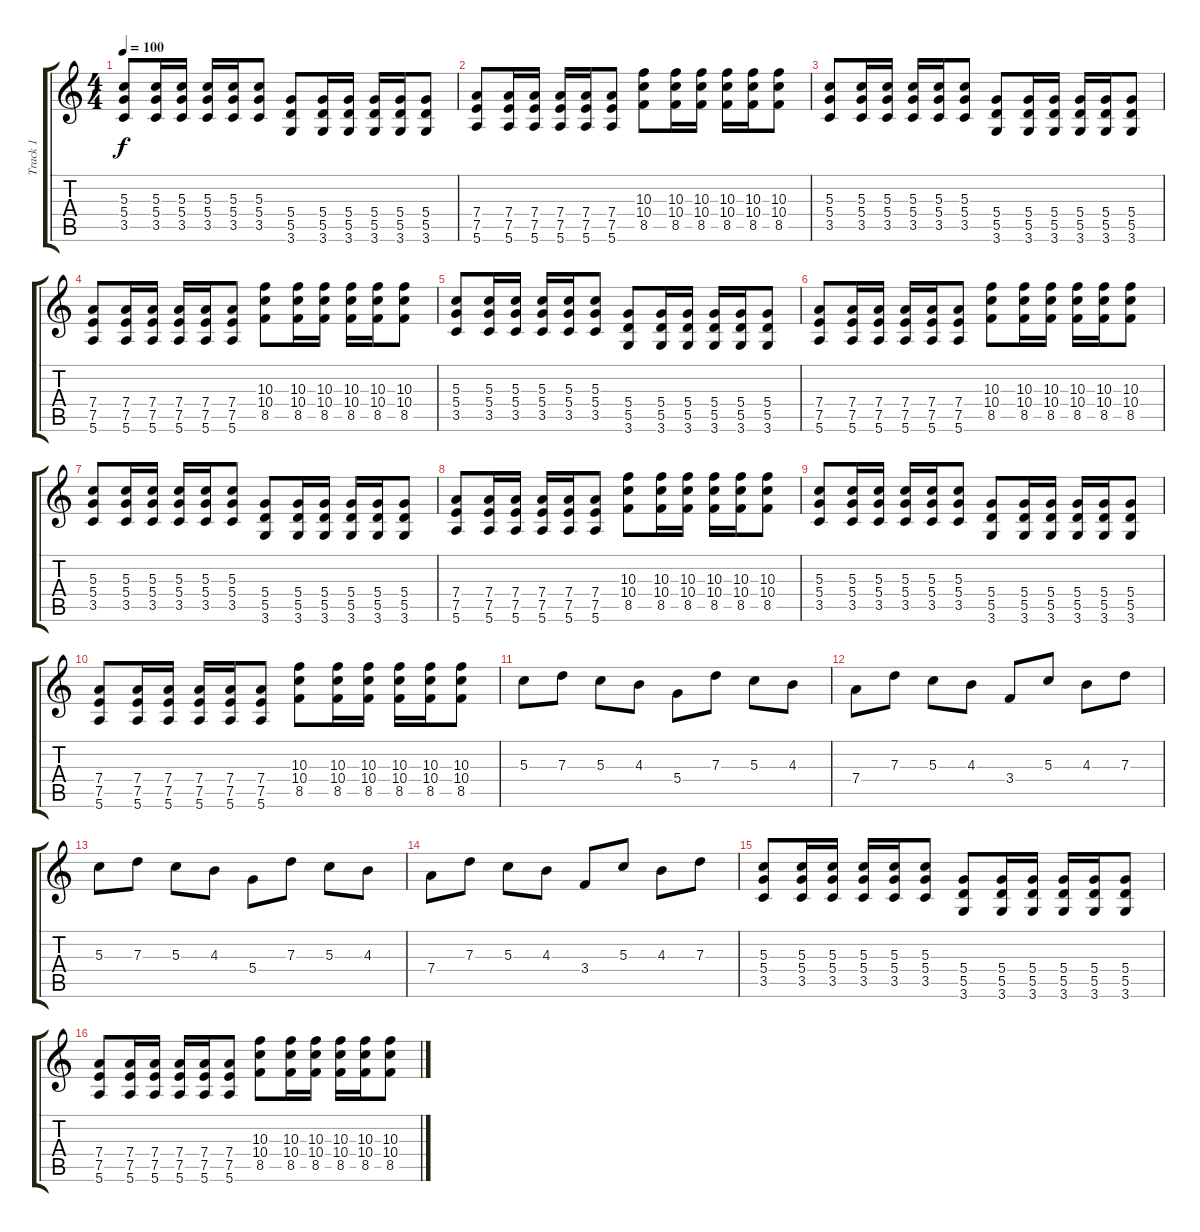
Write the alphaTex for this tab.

\track ("Track 1" "Track 1") {instrument distortionguitar}
\staff {score tabs}
\tuning (E4 B3 G3 D3 A2 E2) {hide}
\ts (4 4)
\tempo 100
\clef g2
\ks c
(5.3 5.4 3.5).8{dy f} (5.3 5.4 3.5).16 (5.3 5.4 3.5).16 (5.3 5.4 3.5).16 (5.3 5.4 3.5).16 (5.3 5.4 3.5).8 (5.4 5.5 3.6).8 (5.4 5.5 3.6).16 (5.4 5.5 3.6).16 (5.4 5.5 3.6).16 (5.4 5.5 3.6).16 (5.4 5.5 3.6).8 |
(7.4 7.5 5.6).8 (7.4 7.5 5.6).16 (7.4 7.5 5.6).16 (7.4 7.5 5.6).16 (7.4 7.5 5.6).16 (7.4 7.5 5.6).8 (10.3 10.4 8.5).8 (10.3 10.4 8.5).16 (10.3 10.4 8.5).16 (10.3 10.4 8.5).16 (10.3 10.4 8.5).16 (10.3 10.4 8.5).8 |
(5.3 5.4 3.5).8 (5.3 5.4 3.5).16 (5.3 5.4 3.5).16 (5.3 5.4 3.5).16 (5.3 5.4 3.5).16 (5.3 5.4 3.5).8 (5.4 5.5 3.6).8 (5.4 5.5 3.6).16 (5.4 5.5 3.6).16 (5.4 5.5 3.6).16 (5.4 5.5 3.6).16 (5.4 5.5 3.6).8 |
(7.4 7.5 5.6).8 (7.4 7.5 5.6).16 (7.4 7.5 5.6).16 (7.4 7.5 5.6).16 (7.4 7.5 5.6).16 (7.4 7.5 5.6).8 (10.3 10.4 8.5).8 (10.3 10.4 8.5).16 (10.3 10.4 8.5).16 (10.3 10.4 8.5).16 (10.3 10.4 8.5).16 (10.3 10.4 8.5).8 |
(5.3 5.4 3.5).8 (5.3 5.4 3.5).16 (5.3 5.4 3.5).16 (5.3 5.4 3.5).16 (5.3 5.4 3.5).16 (5.3 5.4 3.5).8 (5.4 5.5 3.6).8 (5.4 5.5 3.6).16 (5.4 5.5 3.6).16 (5.4 5.5 3.6).16 (5.4 5.5 3.6).16 (5.4 5.5 3.6).8 |
(7.4 7.5 5.6).8 (7.4 7.5 5.6).16 (7.4 7.5 5.6).16 (7.4 7.5 5.6).16 (7.4 7.5 5.6).16 (7.4 7.5 5.6).8 (10.3 10.4 8.5).8 (10.3 10.4 8.5).16 (10.3 10.4 8.5).16 (10.3 10.4 8.5).16 (10.3 10.4 8.5).16 (10.3 10.4 8.5).8 |
(5.3 5.4 3.5).8 (5.3 5.4 3.5).16 (5.3 5.4 3.5).16 (5.3 5.4 3.5).16 (5.3 5.4 3.5).16 (5.3 5.4 3.5).8 (5.4 5.5 3.6).8 (5.4 5.5 3.6).16 (5.4 5.5 3.6).16 (5.4 5.5 3.6).16 (5.4 5.5 3.6).16 (5.4 5.5 3.6).8 |
(7.4 7.5 5.6).8 (7.4 7.5 5.6).16 (7.4 7.5 5.6).16 (7.4 7.5 5.6).16 (7.4 7.5 5.6).16 (7.4 7.5 5.6).8 (10.3 10.4 8.5).8 (10.3 10.4 8.5).16 (10.3 10.4 8.5).16 (10.3 10.4 8.5).16 (10.3 10.4 8.5).16 (10.3 10.4 8.5).8 |
(5.3 5.4 3.5).8 (5.3 5.4 3.5).16 (5.3 5.4 3.5).16 (5.3 5.4 3.5).16 (5.3 5.4 3.5).16 (5.3 5.4 3.5).8 (5.4 5.5 3.6).8 (5.4 5.5 3.6).16 (5.4 5.5 3.6).16 (5.4 5.5 3.6).16 (5.4 5.5 3.6).16 (5.4 5.5 3.6).8 |
(7.4 7.5 5.6).8 (7.4 7.5 5.6).16 (7.4 7.5 5.6).16 (7.4 7.5 5.6).16 (7.4 7.5 5.6).16 (7.4 7.5 5.6).8 (10.3 10.4 8.5).8 (10.3 10.4 8.5).16 (10.3 10.4 8.5).16 (10.3 10.4 8.5).16 (10.3 10.4 8.5).16 (10.3 10.4 8.5).8 |
5.3.8 7.3.8 5.3.8 4.3.8 5.4.8 7.3.8 5.3.8 4.3.8 |
7.4.8 7.3.8 5.3.8 4.3.8 3.4.8 5.3.8 4.3.8 7.3.8 |
5.3.8 7.3.8 5.3.8 4.3.8 5.4.8 7.3.8 5.3.8 4.3.8 |
7.4.8 7.3.8 5.3.8 4.3.8 3.4.8 5.3.8 4.3.8 7.3.8 |
(5.3 5.4 3.5).8 (5.3 5.4 3.5).16 (5.3 5.4 3.5).16 (5.3 5.4 3.5).16 (5.3 5.4 3.5).16 (5.3 5.4 3.5).8 (5.4 5.5 3.6).8 (5.4 5.5 3.6).16 (5.4 5.5 3.6).16 (5.4 5.5 3.6).16 (5.4 5.5 3.6).16 (5.4 5.5 3.6).8 |
(7.4 7.5 5.6).8 (7.4 7.5 5.6).16 (7.4 7.5 5.6).16 (7.4 7.5 5.6).16 (7.4 7.5 5.6).16 (7.4 7.5 5.6).8 (10.3 10.4 8.5).8 (10.3 10.4 8.5).16 (10.3 10.4 8.5).16 (10.3 10.4 8.5).16 (10.3 10.4 8.5).16 (10.3 10.4 8.5).8
